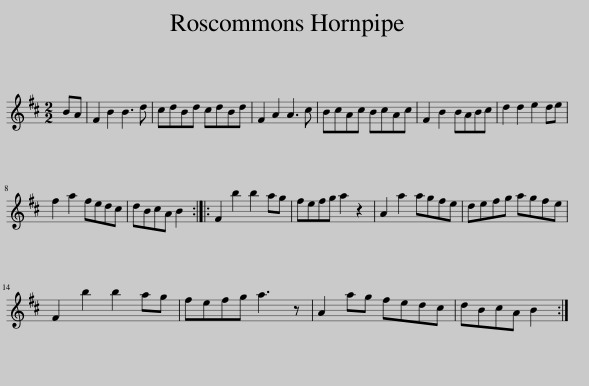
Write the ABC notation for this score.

X:1
L:1/8
M:2/2
I:linebreak $
K:Bmin
V:1 treble
V:1
 BA | F2 B2 B3 d | cdBd cdBd | F2 A2 A3 c | BcAc BcAc | %5
 F2 B2 BABc | d2 d2 e2 de |$ f2 a2 fedc | dBcA B2 :: F2 b2 b2 ag | %10
 fefg a2 z2 | A2 a2 agfe | defg agfe |$ F2 b2 b2 ag | fefg a3 z | %15
 A2 ag fedc | dBcA B2 :| %17
